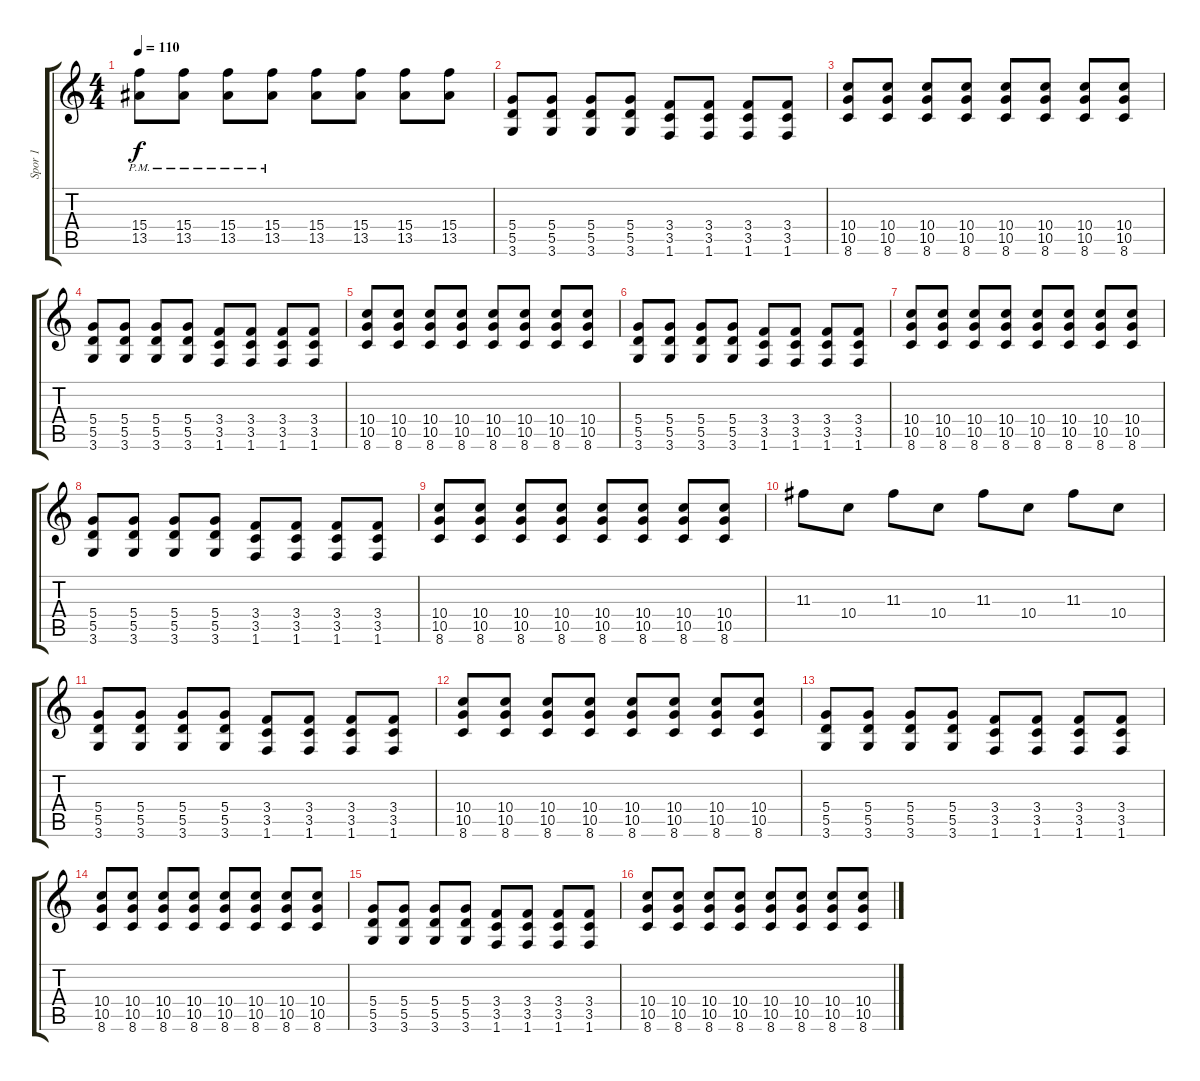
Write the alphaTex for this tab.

\track ("Spor 1" "Spor 1") {instrument distortionguitar}
\staff {score tabs}
\tuning (E4 B3 G3 D3 A2 E2) {hide}
\ts (4 4)
\tempo 110
\clef g2
\ks c
(15.4{pm} 13.5{pm}).8{dy f} (15.4{pm} 13.5{pm}).8 (15.4{pm} 13.5{pm}).8 (15.4{pm} 13.5{pm}).8 (15.4 13.5).8 (15.4 13.5).8 (15.4 13.5).8 (15.4 13.5).8 |
(5.4 5.5 3.6).8 (5.4 5.5 3.6).8 (5.4 5.5 3.6).8 (5.4 5.5 3.6).8 (3.4 3.5 1.6).8 (3.4 3.5 1.6).8 (3.4 3.5 1.6).8 (3.4 3.5 1.6).8 |
(10.4 10.5 8.6).8 (10.4 10.5 8.6).8 (10.4 10.5 8.6).8 (10.4 10.5 8.6).8 (10.4 10.5 8.6).8 (10.4 10.5 8.6).8 (10.4 10.5 8.6).8 (10.4 10.5 8.6).8 |
(5.4 5.5 3.6).8 (5.4 5.5 3.6).8 (5.4 5.5 3.6).8 (5.4 5.5 3.6).8 (3.4 3.5 1.6).8 (3.4 3.5 1.6).8 (3.4 3.5 1.6).8 (3.4 3.5 1.6).8 |
(10.4 10.5 8.6).8 (10.4 10.5 8.6).8 (10.4 10.5 8.6).8 (10.4 10.5 8.6).8 (10.4 10.5 8.6).8 (10.4 10.5 8.6).8 (10.4 10.5 8.6).8 (10.4 10.5 8.6).8 |
(5.4 5.5 3.6).8 (5.4 5.5 3.6).8 (5.4 5.5 3.6).8 (5.4 5.5 3.6).8 (3.4 3.5 1.6).8 (3.4 3.5 1.6).8 (3.4 3.5 1.6).8 (3.4 3.5 1.6).8 |
(10.4 10.5 8.6).8 (10.4 10.5 8.6).8 (10.4 10.5 8.6).8 (10.4 10.5 8.6).8 (10.4 10.5 8.6).8 (10.4 10.5 8.6).8 (10.4 10.5 8.6).8 (10.4 10.5 8.6).8 |
(5.4 5.5 3.6).8 (5.4 5.5 3.6).8 (5.4 5.5 3.6).8 (5.4 5.5 3.6).8 (3.4 3.5 1.6).8 (3.4 3.5 1.6).8 (3.4 3.5 1.6).8 (3.4 3.5 1.6).8 |
(10.4 10.5 8.6).8 (10.4 10.5 8.6).8 (10.4 10.5 8.6).8 (10.4 10.5 8.6).8 (10.4 10.5 8.6).8 (10.4 10.5 8.6).8 (10.4 10.5 8.6).8 (10.4 10.5 8.6).8 |
11.3.8 10.4.8 11.3.8 10.4.8 11.3.8 10.4.8 11.3.8 10.4.8 |
(5.4 5.5 3.6).8 (5.4 5.5 3.6).8 (5.4 5.5 3.6).8 (5.4 5.5 3.6).8 (3.4 3.5 1.6).8 (3.4 3.5 1.6).8 (3.4 3.5 1.6).8 (3.4 3.5 1.6).8 |
(10.4 10.5 8.6).8 (10.4 10.5 8.6).8 (10.4 10.5 8.6).8 (10.4 10.5 8.6).8 (10.4 10.5 8.6).8 (10.4 10.5 8.6).8 (10.4 10.5 8.6).8 (10.4 10.5 8.6).8 |
(5.4 5.5 3.6).8 (5.4 5.5 3.6).8 (5.4 5.5 3.6).8 (5.4 5.5 3.6).8 (3.4 3.5 1.6).8 (3.4 3.5 1.6).8 (3.4 3.5 1.6).8 (3.4 3.5 1.6).8 |
(10.4 10.5 8.6).8 (10.4 10.5 8.6).8 (10.4 10.5 8.6).8 (10.4 10.5 8.6).8 (10.4 10.5 8.6).8 (10.4 10.5 8.6).8 (10.4 10.5 8.6).8 (10.4 10.5 8.6).8 |
(5.4 5.5 3.6).8 (5.4 5.5 3.6).8 (5.4 5.5 3.6).8 (5.4 5.5 3.6).8 (3.4 3.5 1.6).8 (3.4 3.5 1.6).8 (3.4 3.5 1.6).8 (3.4 3.5 1.6).8 |
(10.4 10.5 8.6).8 (10.4 10.5 8.6).8 (10.4 10.5 8.6).8 (10.4 10.5 8.6).8 (10.4 10.5 8.6).8 (10.4 10.5 8.6).8 (10.4 10.5 8.6).8 (10.4 10.5 8.6).8
